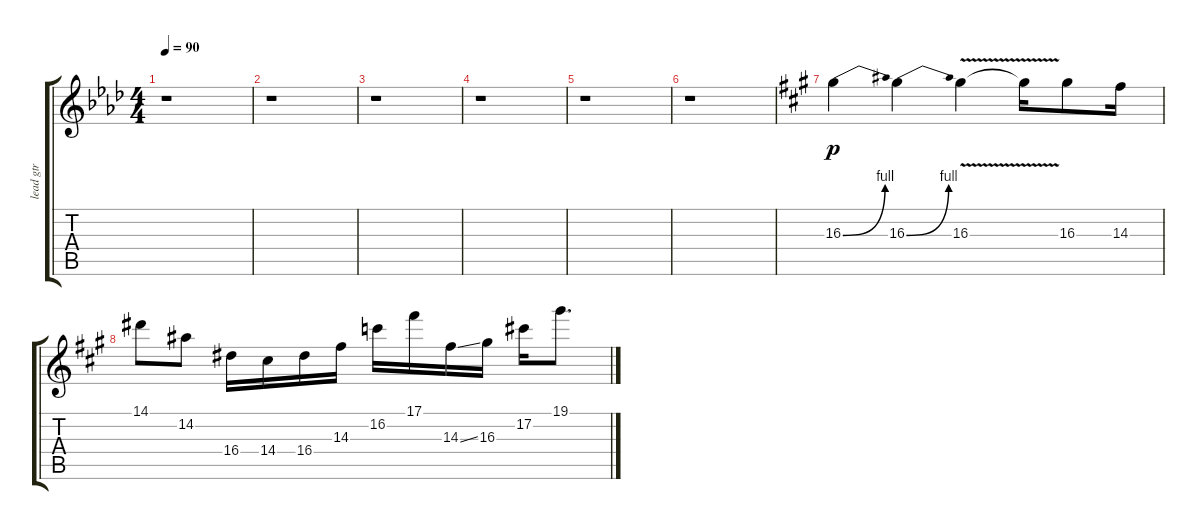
\track ("lead gtr" "lead gtr") {instrument distortionguitar}
\staff {score tabs}
\tuning (Db4 Ab3 E3 B2 Gb2 Db2) {hide}
\ts (4 4)
\tempo 90
\clef g2
\ks ab
r.1{dy p} |
r.1 |
r.1 |
r.1 |
r.1 |
r.1 |
\ks a
16.3{be (bend 0 0 60 4)}.4 16.3{be (bend 0 0 60 4)}.4 16.3{v}.4 16.3{v t}.16 16.3.8 14.3.16 |
14.1.8 14.2.8 16.4.16 14.4.16 16.4.16 14.3.16 16.2.16 17.1.16 14.3{ss}.16 16.3.16 17.2.16 19.1.8{d}
